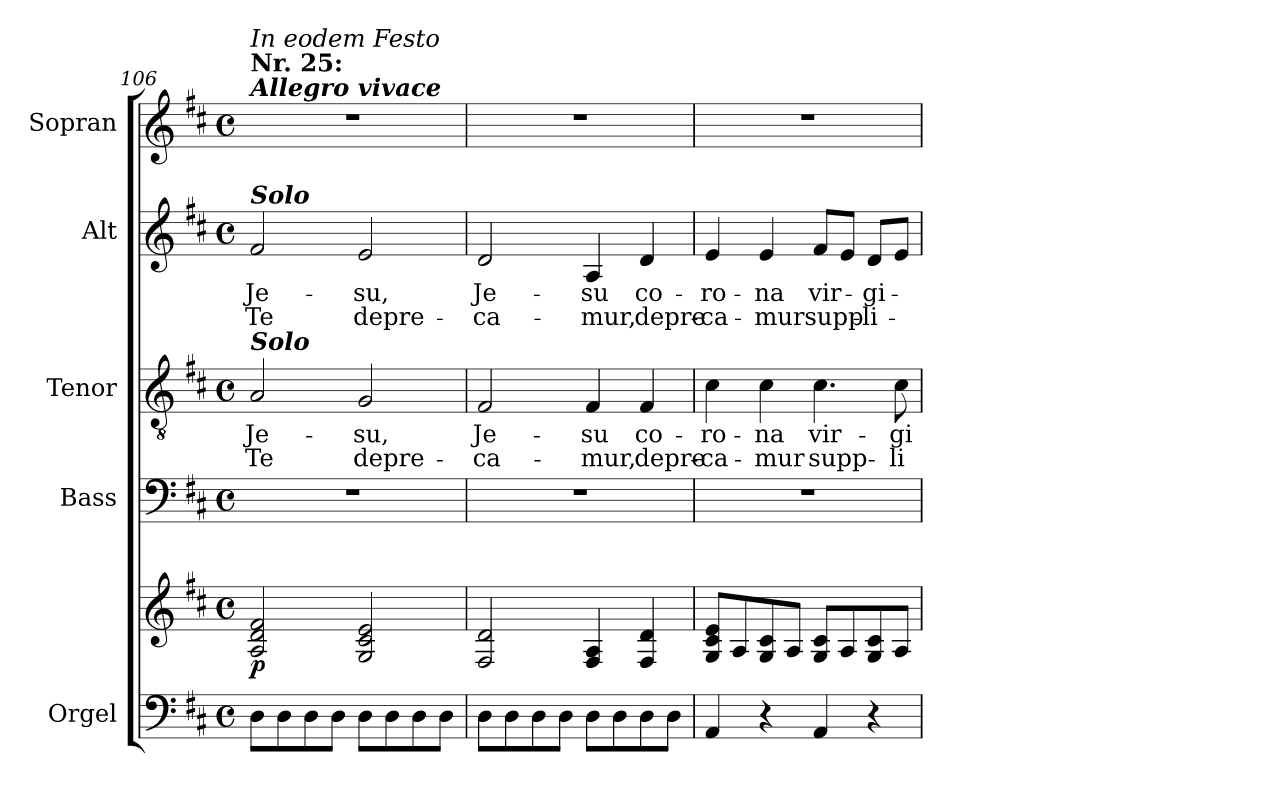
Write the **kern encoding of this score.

**kern	**kern	**dynam	**kern	**kern	**text	**text	**kern	**text	**text	**kern
*part5	*part5	*part5	*part4	*part3	*part3	*part3	*part2	*part2	*part2	*part1
*staff6	*staff5	*staff5/6	*staff4	*staff3	*staff3	*staff3	*staff2	*staff2	*staff2	*staff1
*I"Orgel	*	*	*I"Bass	*I"Tenor	*	*	*I"Alt	*	*	*I"Sopran
*I'Org.	*	*	*I'B.	*I'T.	*	*	*I'A.	*	*	*I'S.
!!LO:PB:g=z
*clefF4	*clefG2	*	*clefF4	*clefGv2	*	*	*clefG2	*	*	*clefG2
*k[f#c#]	*k[f#c#]	*	*k[f#c#]	*k[f#c#]	*	*	*k[f#c#]	*	*	*k[f#c#]
*D:	*D:	*	*D:	*D:	*	*	*D:	*	*	*D:
*M4/4	*M4/4	*	*M4/4	*M4/4	*	*	*M4/4	*	*	*M4/4
*met(c)	*met(c)	*	*met(c)	*met(c)	*	*	*met(c)	*	*	*met(c)
=106	=106	=106	=106	=106	=106	=106	=106	=106	=106	=106
!	!	!	!	!	!	!	!	!	!	!LO:TX:a:Bi:t=Allegro vivace
!	!	!	!	!	!	!	!	!	!	!LO:TX:a:B:t=Nr. 25&colon;
!	!	!	!	!	!	!	!	!	!	!LO:TX:a:i:t=In eodem Festo
!	!	!	!	!	!	!	!LO:TX:a:Bi:t=Solo	!	!	!
!	!	!	!	!LO:TX:a:Bi:t=Solo	!	!	!	!	!	!
!	!	!LO:DY:b	!	!	!LO:LY:b	!LO:LY:b	!	!LO:LY:b	!LO:LY:b	!
8D\L	2A/ 2d/ 2f#/	p	1r	2A/	Je-	Te	2f#/	Je-	Te	1r
8D\	.	.	.	.	.	.	.	.	.	.
8D\	.	.	.	.	.	.	.	.	.	.
8D\J	.	.	.	.	.	.	.	.	.	.
!	!	!	!	!	!LO:LY:b	!LO:LY:b	!	!LO:LY:b	!LO:LY:b	!
8D\L	2G/ 2c#/ 2e/	.	.	2G/	-su,	depre-	2e/	-su,	depre-	.
8D\	.	.	.	.	.	.	.	.	.	.
8D\	.	.	.	.	.	.	.	.	.	.
8D\J	.	.	.	.	.	.	.	.	.	.
=107	=107	=107	=107	=107	=107	=107	=107	=107	=107	=107
!	!	!	!	!	!LO:LY:b	!LO:LY:b	!	!LO:LY:b	!LO:LY:b	!
8D\L	2F#/ 2d/	.	1r	2F#/	Je-	-ca-	2d/	Je-	-ca-	1r
8D\	.	.	.	.	.	.	.	.	.	.
8D\	.	.	.	.	.	.	.	.	.	.
8D\J	.	.	.	.	.	.	.	.	.	.
!	!	!	!	!	!LO:LY:b	!LO:LY:b	!	!LO:LY:b	!LO:LY:b	!
8D\L	4F#/ 4A/	.	.	4F#/	-su	-mur,	4A/	-su	-mur,	.
8D\	.	.	.	.	.	.	.	.	.	.
!	!	!	!	!	!LO:LY:b	!LO:LY:b	!	!LO:LY:b	!LO:LY:b	!
8D\	4F#/ 4d/	.	.	4F#/	co-	depre-	4d/	co-	depre-	.
8D\J	.	.	.	.	.	.	.	.	.	.
=108	=108	=108	=108	=108	=108	=108	=108	=108	=108	=108
!	!	!	!	!	!LO:LY:b	!LO:LY:b	!	!LO:LY:b	!LO:LY:b	!
4AA/	8G/ 8c#/ 8e/L	.	1r	4c#\	-ro-	-ca-	4e/	-ro-	-ca-	1r
.	8A/	.	.	.	.	.	.	.	.	.
!	!	!	!	!	!LO:LY:b	!LO:LY:b	!	!LO:LY:b	!LO:LY:b	!
4r	8G/ 8c#/	.	.	4c#\	-na	-mur	4e/	-na	-mur	.
.	8A/J	.	.	.	.	.	.	.	.	.
!	!	!	!	!	!LO:LY:b	!LO:LY:b	!	!LO:LY:b	!LO:LY:b	!
4AA/	8G/ 8c#/L	.	.	4.c#\	vir-	supp-	8f#/L	vir-	supp-	.
.	8A/	.	.	.	.	.	8e/J	.	.	.
!	!	!	!	!	!	!	!	!LO:LY:b	!LO:LY:b	!
4r	8G/ 8c#/	.	.	.	.	.	8d/L	-gi-	-li-	.
!	!	!	!	!	!LO:LY:b	!LO:LY:b	!	!	!	!
.	8A/J	.	.	8c#\	-gi-	-li-	8e/J	.	.	.
=	=	=	=	=	=	=	=	=	=	=
*-	*-	*-	*-	*-	*-	*-	*-	*-	*-	*-
